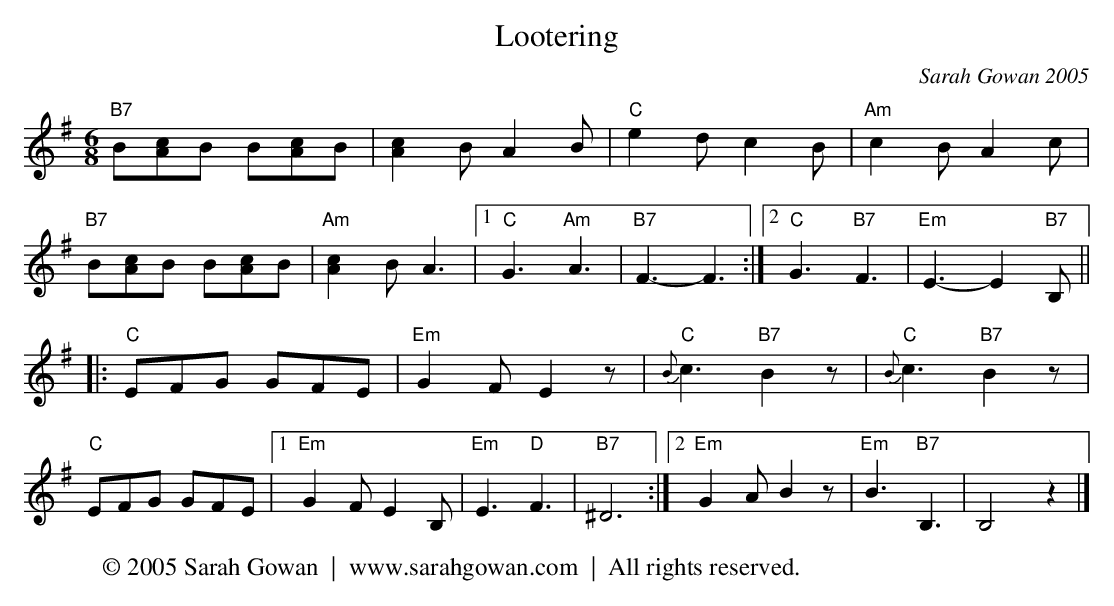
X:1
T:Lootering
C:Sarah Gowan 2005
M:6/8
K:Em
"B7"B[Ac]B B[Ac]B|[A2c2]B A2B|"C"e2dc2B|"Am"c2B A2c|
"B7"B[Ac]B B[Ac]B|"Am"[A2c2]B A3|1"C"G3"Am"A3|"B7"F3-F3:|2"C"G3"B7"F3|"Em"E3-E2"B7"B,||
|:"C"EFG GFE |"Em"G2F E2z|"C"{B}c3"B7"B2z|"C"{B}c3"B7"B2z|
"C"EFG GFE|1"Em"G2 FE2B,|"Em"E3"D"F3|"B7"^D6:|2"Em"G2AB2z|"Em"B3"B7"B,3|B,4z2|]
W: © 2005 Sarah Gowan  |  www.sarahgowan.com  |  All rights reserved.
